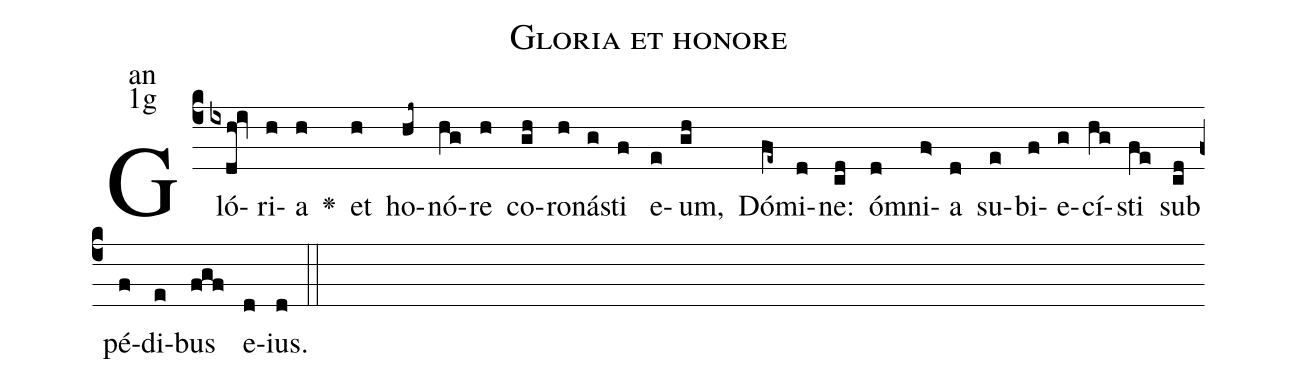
name:Gloria et honore;
office-part:an;
mode:1g;
%%
(c4)Gló(ixdh!iv)ri(h)a(h) <v>\greheightstar</v>() et(h) ho(hj~)nó(hg)re(h) co(gh)ro(h)ná(g)sti(f) e(e)um,(gh) Dó(fe~)mi(d)ne:(cd) óm(d)ni(f>)a(d) su(e)bi(f)e(g)cí(hg)sti(fe) sub(cd) pé(f)di(e)bus(fgf) e(d)ius.(d) (::)
